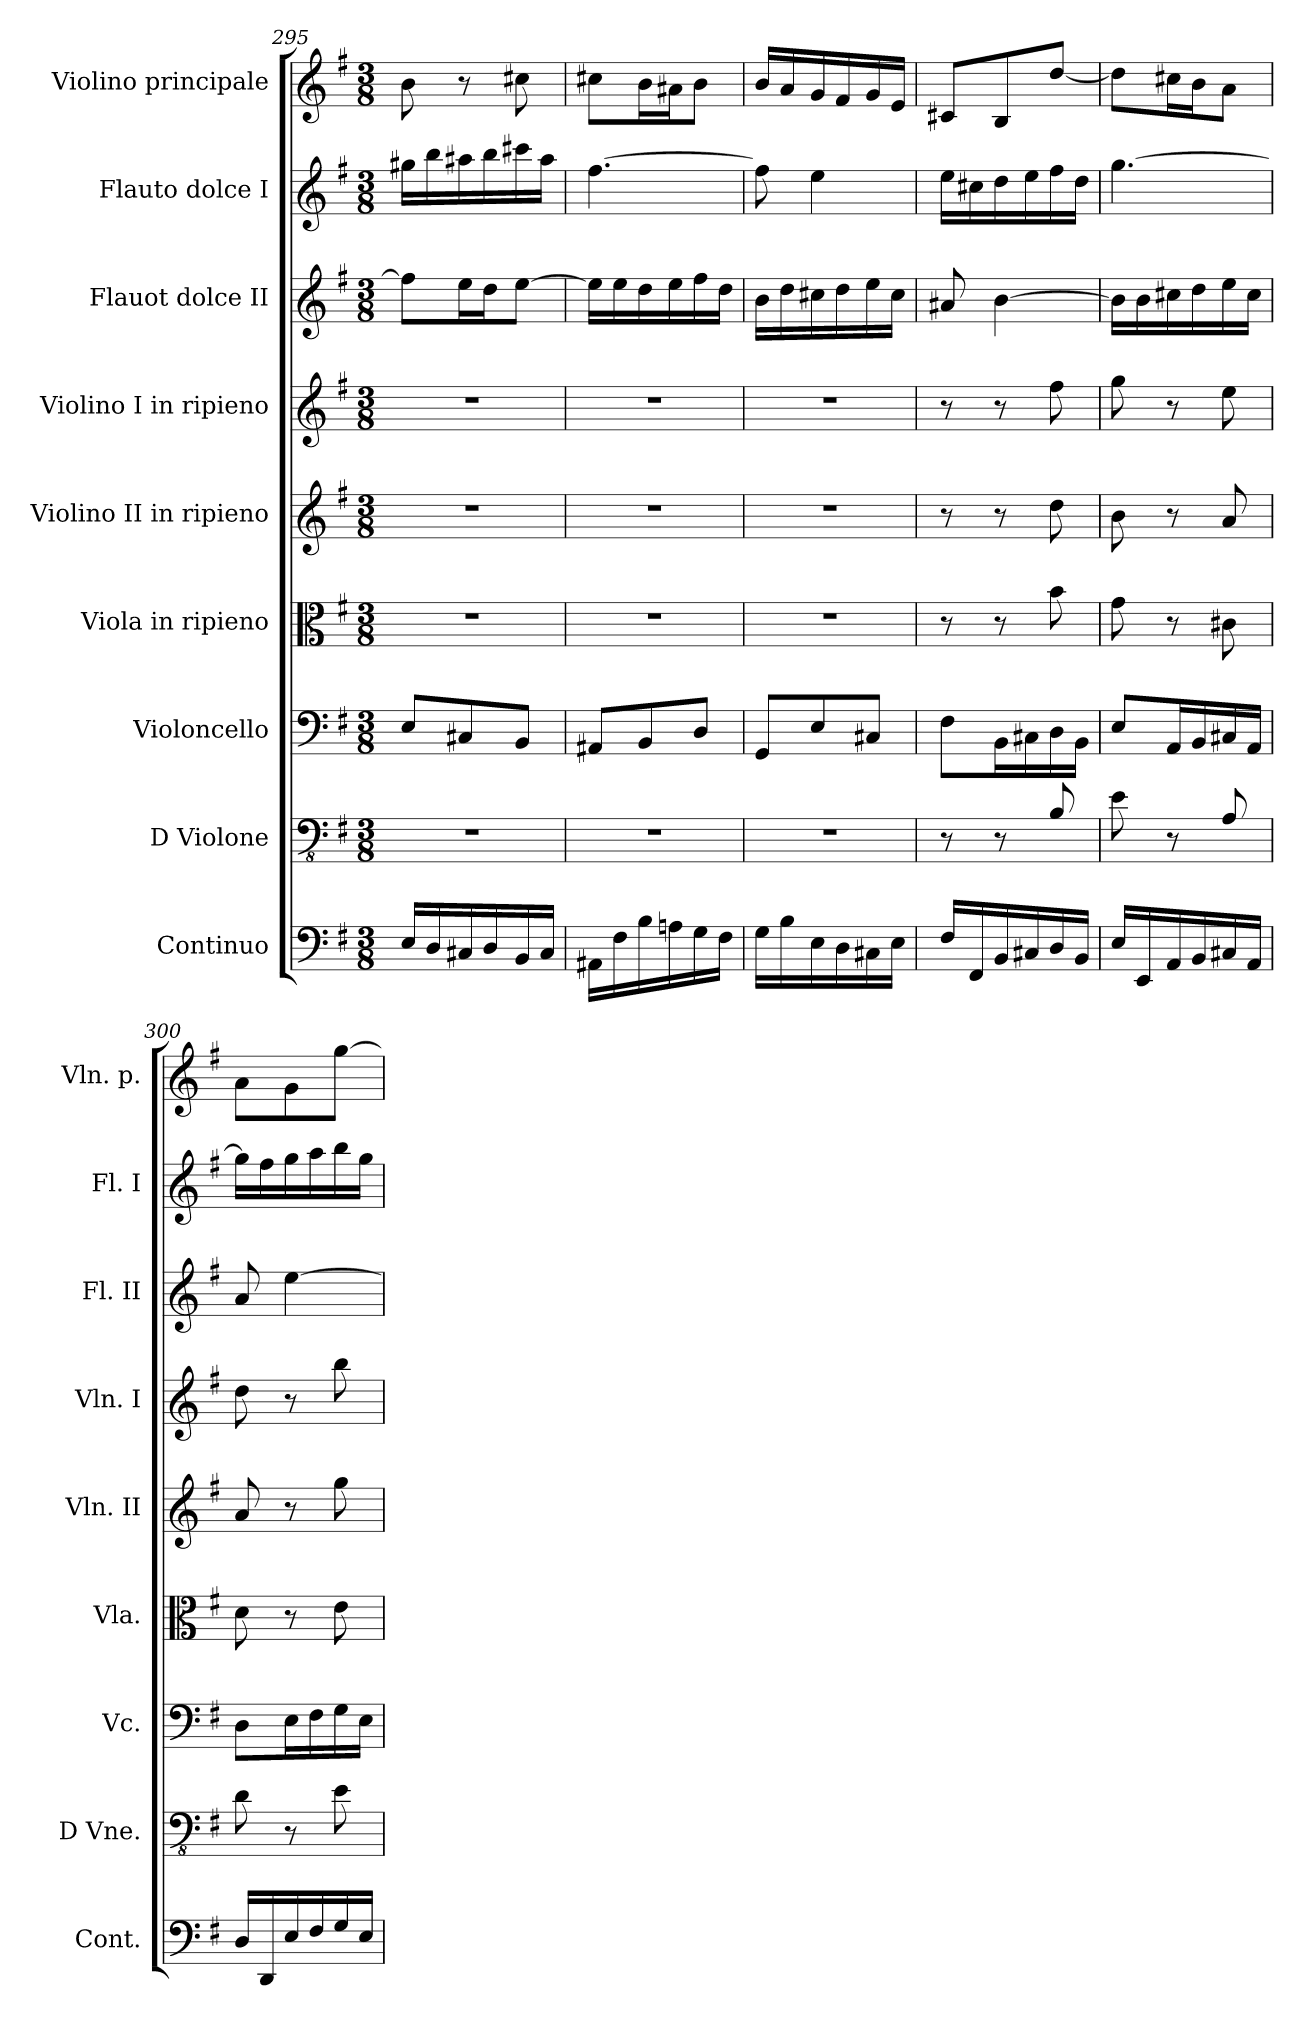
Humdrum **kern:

**kern	**kern	**kern	**kern	**kern	**kern	**kern	**kern	**kern
*part9	*part8	*part7	*part6	*part5	*part4	*part3	*part2	*part1
*staff9	*staff8	*staff7	*staff6	*staff5	*staff4	*staff3	*staff2	*staff1
*I"Continuo	*I"D Violone	*I"Violoncello	*I"Viola in ripieno	*I"Violino II in ripieno	*I"Violino I in ripieno	*I"Flauot dolce II	*I"Flauto dolce I	*I"Violino principale
*I'Cont.	*I'D Vne.	*I'Vc.	*I'Vla.	*I'Vln. II	*I'Vln. I	*I'Fl. II	*I'Fl. I	*I'Vln. p.
*clefF4	*clefFv4	*clefF4	*clefC3	*clefG2	*clefG2	*clefG2	*clefG2	*clefG2
*	*ITrd7c12	*	*	*	*	*	*	*
*k[f#]	*k[f#]	*k[f#]	*k[f#]	*k[f#]	*k[f#]	*k[f#]	*k[f#]	*k[f#]
*M3/8	*M3/8	*M3/8	*M3/8	*M3/8	*M3/8	*M3/8	*M3/8	*M3/8
=295	=295	=295	=295	=295	=295	=295	=295	=295
16E/LL	4.r	8E/L	4.r	4.r	4.r	8ff#\L]	16gg#X\LL	8b\
16D/	.	.	.	.	.	.	16bb\	.
16C#X/	.	8C#X/	.	.	.	16ee\L	16aa#X\	8r
16D/	.	.	.	.	.	16dd\J	16bb\	.
16BB/	.	8BB/J	.	.	.	[8ee\J	16ccc#X\	8cc#X\
16C#/JJ	.	.	.	.	.	.	16aa#\JJ	.
=296	=296	=296	=296	=296	=296	=296	=296	=296
16AA#X\LL	4.r	8AA#X/L	4.r	4.r	4.r	16ee\LL]	[4.ff#\	8cc#X\L
16F#\	.	.	.	.	.	16ee\	.	.
16B\	.	8BB/	.	.	.	16dd\	.	16b\L
16An\	.	.	.	.	.	16ee\	.	16a#X\J
16G\	.	8D/J	.	.	.	16ff#\	.	8b\J
16F#\JJ	.	.	.	.	.	16dd\JJ	.	.
!!LO:PB:g=z
=297	=297	=297	=297	=297	=297	=297	=297	=297
16G\LL	4.r	8GG/L	4.r	4.r	4.r	16b\LL	8ff#\]	16b/LL
16B\	.	.	.	.	.	16dd\	.	16a/
16E\	.	8E/	.	.	.	16cc#X\	4ee\	16g/
16D\	.	.	.	.	.	16dd\	.	16f#/
16C#X\	.	8C#X/J	.	.	.	16ee\	.	16g/
16E\JJ	.	.	.	.	.	16cc#\JJ	.	16e/JJ
=298	=298	=298	=298	=298	=298	=298	=298	=298
16F#/LL	8r	8F#\L	8r	8r	8r	8a#X/	16ee\LL	8c#X/L
16FF#/	.	.	.	.	.	.	16cc#X\	.
16BB/	8r	16BB\L	8r	8r	8r	[4b\	16dd\	8B/
16C#X/	.	16C#X\	.	.	.	.	16ee\	.
16D/	8BBB/	16D\	8b\	8dd\	8ff#\	.	16ff#\	[8dd/J
16BB/JJ	.	16BB\JJ	.	.	.	.	16dd\JJ	.
=299	=299	=299	=299	=299	=299	=299	=299	=299
16E/LL	8EE\	8E/L	8g\	8b\	8gg\	16b\LL]	[4.gg\	8dd\L]
16EE/	.	.	.	.	.	16b\	.	.
16AA/	8r	16AA/L	8r	8r	8r	16cc#X\	.	16cc#X\L
16BB/	.	16BB/	.	.	.	16dd\	.	16b\J
16C#X/	8AAA/	16C#X/	8c#X\	8a/	8ee\	16ee\	.	8a\J
16AA/JJ	.	16AA/JJ	.	.	.	16cc#\JJ	.	.
=300	=300	=300	=300	=300	=300	=300	=300	=300
16D/LL	8DD\	8D\L	8d\	8a/	8dd\	8a/	16gg\LL]	8a\L
16DD/	.	.	.	.	.	.	16ff#\	.
16E/	8r	16E\L	8r	8r	8r	[4ee\	16gg\	8g\
16F#/	.	16F#\	.	.	.	.	16aa\	.
16G/	8EE\	16G\	8e\	8gg\	8bb\	.	16bb\	[8gg\J
16E/JJ	.	16E\JJ	.	.	.	.	16gg\JJ	.
=	=	=	=	=	=	=	=	=
*-	*-	*-	*-	*-	*-	*-	*-	*-
